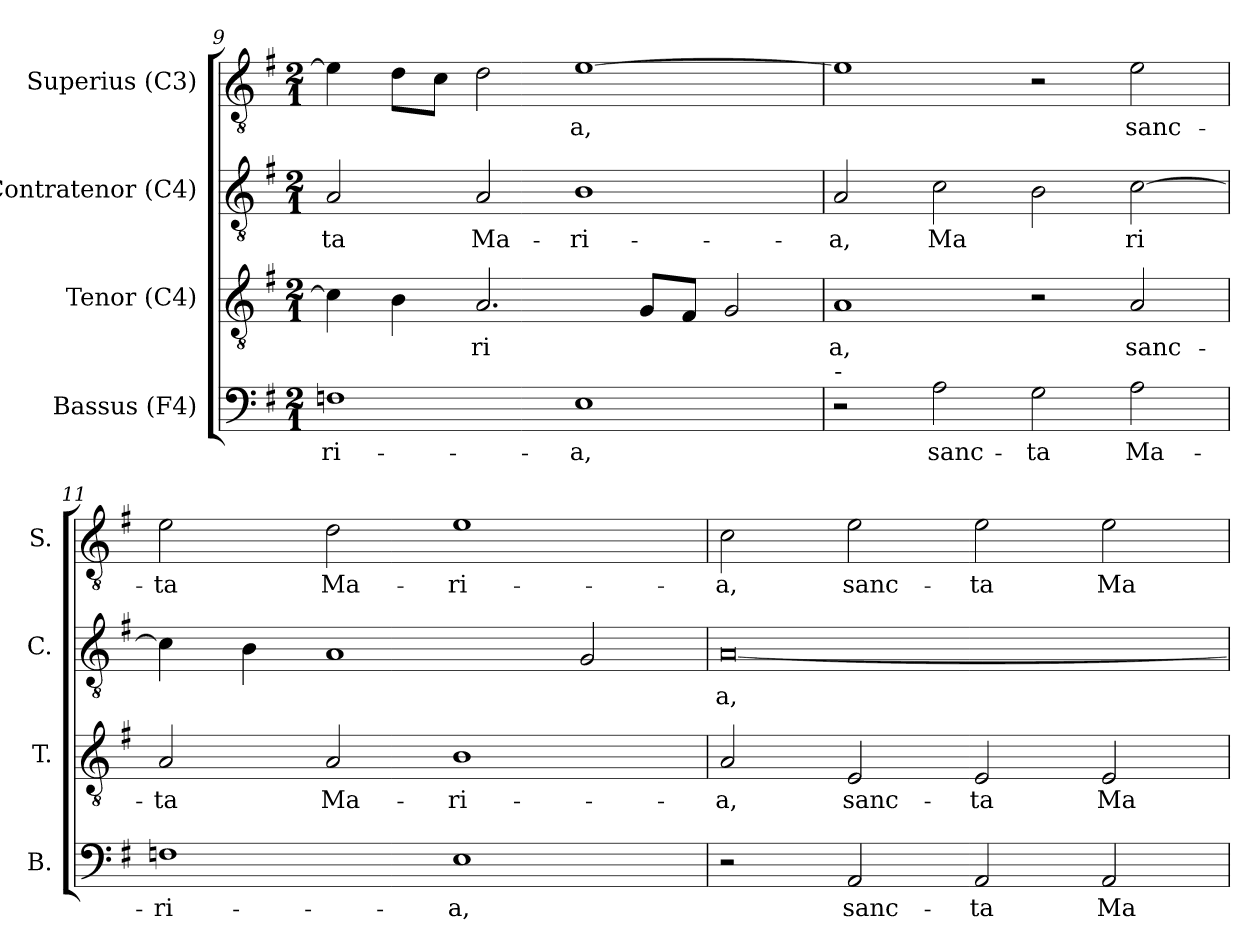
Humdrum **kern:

**kern	**text	**kern	**text	**kern	**text	**kern	**text
*part4	*part4	*part3	*part3	*part2	*part2	*part1	*part1
*staff4	*staff4	*staff3	*staff3	*staff2	*staff2	*staff1	*staff1
*I"Bassus (F4)	*	*I"Tenor (C4)	*	*I"Contratenor (C4)	*	*I"Superius (C3)	*
*I'B.	*	*I'T.	*	*I'C.	*	*I'S.	*
*clefF4	*	*clefGv2	*	*clefGv2	*	*clefGv2	*
*k[f#]	*	*k[f#]	*	*k[f#]	*	*k[f#]	*
*G:	*	*G:	*	*G:	*	*G:	*
*M2/1	*	*M2/1	*	*M2/1	*	*M2/1	*
=9	=9	=9	=9	=9	=9	=9	=9
!	!LO:LY:b:cj	!	!LO:LY:b:cj	!	!LO:LY:b:cj	!	!LO:LY:b:cj
1F	-ri-	4c\]	--	2A/	-ta	4e\]	--
!	!	!	!LO:LY:b:cj	!	!	!	!LO:LY:b:cj
.	.	4B\	--	.	.	8d\L	--
!	!	!	!	!	!	!	!LO:LY:b:cj
.	.	.	.	.	.	8c\J	--
!	!	!	!LO:LY:b:cj	!	!LO:LY:b:cj	!	!LO:LY:b:cj
.	.	2.A/	-ri-	2A/	Ma-	2d\	--
!	!LO:LY:b:cj	!	!	!	!LO:LY:b:cj	!	!LO:LY:b:cj
1E	-a,	.	.	1B	-ri-	[<1e	-a,
!	!	!	!LO:LY:b:cj	!	!	!	!
.	.	8G/L	--	.	.	.	.
!	!	!	!LO:LY:b:cj	!	!	!	!
.	.	8F#/J	--	.	.	.	.
!	!	!	!LO:LY:b:cj	!	!	!	!
.	.	2G/	--	.	.	.	.
!!LO:LB:g=z
=10	=10	=10	=10	=10	=10	=10	=10
!LO:TX:a:t=-	!	!	!	!	!	!	!
!	!	!	!LO:LY:b:cj	!	!LO:LY:b:cj	!	!LO:LY:b:cj
2r	.	1A	-a,	2A/	-a,	1e]	.
!	!LO:LY:b:cj	!	!	!	!LO:LY:b:cj	!	!
2A\	sanc-	.	.	2c\	Ma-	.	.
!	!LO:LY:b:cj	!	!	!	!LO:LY:b:cj	!	!
2G\	-ta	2r	.	2B\	--	2r	.
!	!LO:LY:b:cj	!	!LO:LY:b:cj	!	!LO:LY:b:cj	!	!LO:LY:b:cj
2A\	Ma-	2A/	sanc-	[>2c\	-ri-	2e\	sanc-
=11	=11	=11	=11	=11	=11	=11	=11
!	!LO:LY:b:cj	!	!LO:LY:b:cj	!	!LO:LY:b:cj	!	!LO:LY:b:cj
1Fn	-ri-	2A/	-ta	4c\]	--	2e\	-ta
!	!	!	!	!	!LO:LY:b:cj	!	!
.	.	.	.	4B\	--	.	.
!	!	!	!LO:LY:b:cj	!	!LO:LY:b:cj	!	!LO:LY:b:cj
.	.	2A/	Ma-	1A	--	2d\	Ma-
!	!LO:LY:b:cj	!	!LO:LY:b:cj	!	!	!	!LO:LY:b:cj
1E	-a,	1B	-ri-	.	.	1e	-ri-
!	!	!	!	!	!LO:LY:b:cj	!	!
.	.	.	.	2G/	--	.	.
=12	=12	=12	=12	=12	=12	=12	=12
!	!	!	!LO:LY:b:cj	!	!LO:LY:b:cj	!	!LO:LY:b:cj
2r	.	2A/	-a,	[<0A	-a,	2c\	-a,
!	!LO:LY:b:cj	!	!LO:LY:b:cj	!	!	!	!LO:LY:b:cj
2AA/	sanc-	2E/	sanc-	.	.	2e\	sanc-
!	!LO:LY:b:cj	!	!LO:LY:b:cj	!	!	!	!LO:LY:b:cj
2AA/	-ta	2E/	-ta	.	.	2e\	-ta
!	!LO:LY:b:cj	!	!LO:LY:b:cj	!	!	!	!LO:LY:b:cj
2AA/	Ma-	2E/	Ma-	.	.	2e\	Ma-
=	=	=	=	=	=	=	=
*-	*-	*-	*-	*-	*-	*-	*-
